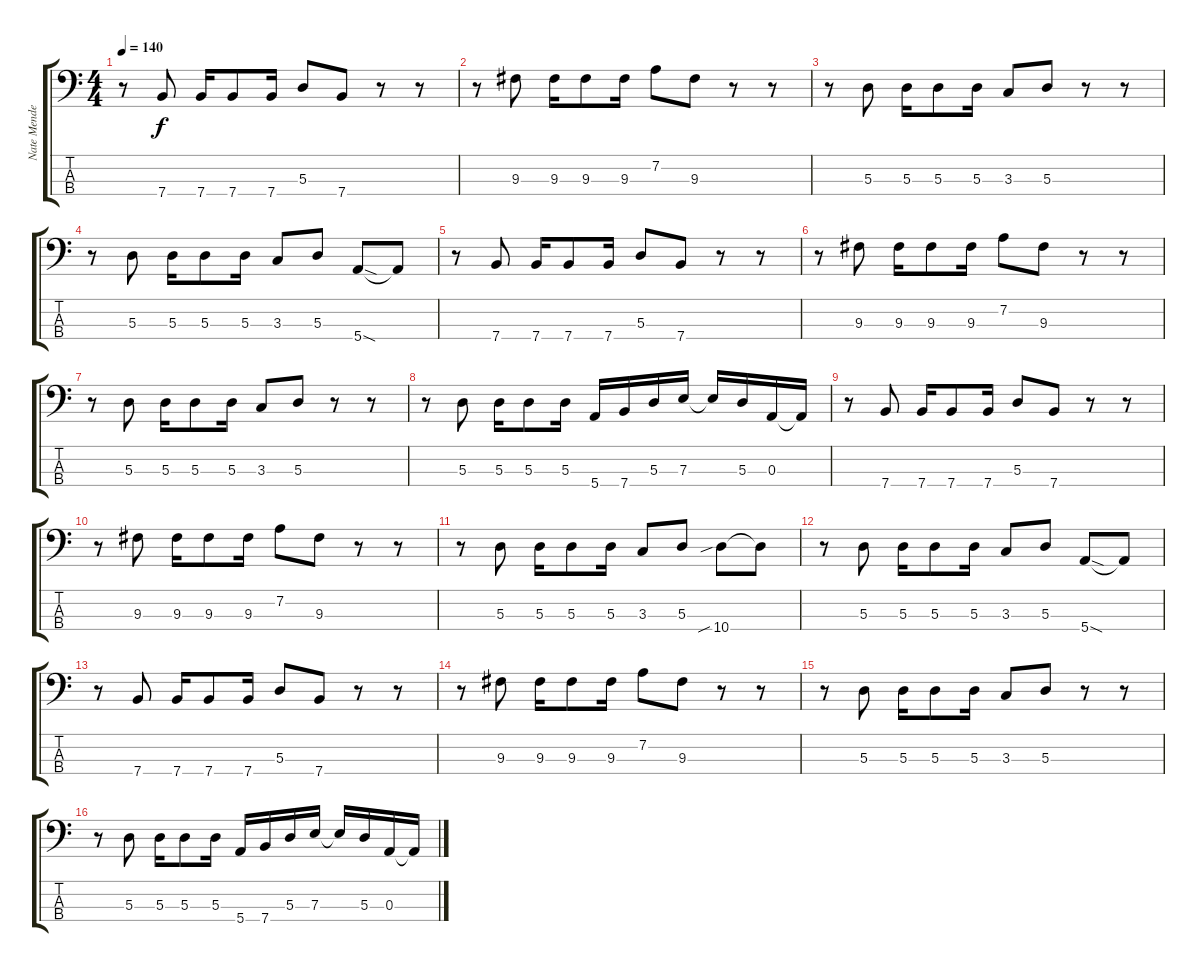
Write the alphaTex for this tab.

\track ("Nate Mendel (Bajo)" "Nate Mende") {instrument electricbasspick}
\staff {score tabs}
\tuning (G2 D2 A1 E1) {hide}
\ts (4 4)
\tempo 140
\clef f4
\ks c
r.8{dy f} 7.4.8 7.4.16 7.4.8 7.4.16 5.3.8 7.4.8 r.8 r.8 |
r.8 9.3.8 9.3.16 9.3.8 9.3.16 7.2.8 9.3.8 r.8 r.8 |
r.8 5.3.8 5.3.16 5.3.8 5.3.16 3.3.8 5.3.8 r.8 r.8 |
r.8 5.3.8 5.3.16 5.3.8 5.3.16 3.3.8 5.3.8 5.4{sod}.8 5.4{t}.8 |
r.8 7.4.8 7.4.16 7.4.8 7.4.16 5.3.8 7.4.8 r.8 r.8 |
r.8 9.3.8 9.3.16 9.3.8 9.3.16 7.2.8 9.3.8 r.8 r.8 |
r.8 5.3.8 5.3.16 5.3.8 5.3.16 3.3.8 5.3.8 r.8 r.8 |
r.8 5.3.8 5.3.16 5.3.8 5.3.16 5.4.16 7.4.16 5.3.16 7.3.16 7.3{t}.16 5.3.16 0.3.16 0.3{t}.16 |
r.8 7.4.8 7.4.16 7.4.8 7.4.16 5.3.8 7.4.8 r.8 r.8 |
r.8 9.3.8 9.3.16 9.3.8 9.3.16 7.2.8 9.3.8 r.8 r.8 |
r.8 5.3.8 5.3.16 5.3.8 5.3.16 3.3.8 5.3.8 10.4{sib}.8 10.4{t}.8 |
r.8 5.3.8 5.3.16 5.3.8 5.3.16 3.3.8 5.3.8 5.4{sod}.8 5.4{t}.8 |
r.8 7.4.8 7.4.16 7.4.8 7.4.16 5.3.8 7.4.8 r.8 r.8 |
r.8 9.3.8 9.3.16 9.3.8 9.3.16 7.2.8 9.3.8 r.8 r.8 |
r.8 5.3.8 5.3.16 5.3.8 5.3.16 3.3.8 5.3.8 r.8 r.8 |
r.8 5.3.8 5.3.16 5.3.8 5.3.16 5.4.16 7.4.16 5.3.16 7.3.16 7.3{t}.16 5.3.16 0.3.16 0.3{t}.16
